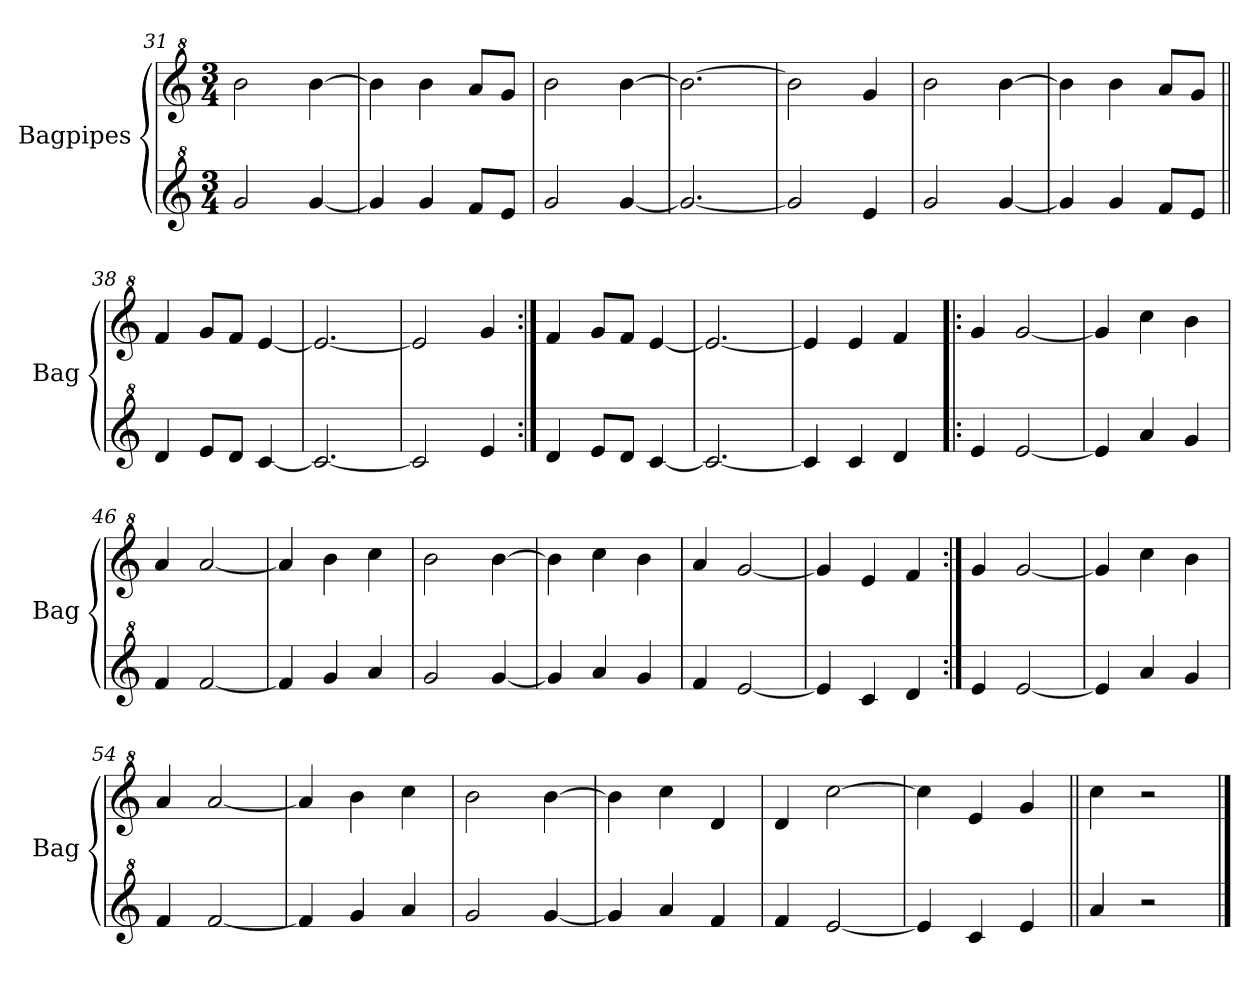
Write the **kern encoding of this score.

**kern	**kern
*part2	*part1
*staff2	*staff1
*I"Bagpipes	*I"Bagpipes
*I'Bag	*I'Bag
*clefG^2	*clefG^2
*k[]	*k[]
*C:	*C:
*M3/4	*M3/4
=31	=31
2gg/	2bb\
[4gg/	[4bb\
!!LO:LB:g=z
=32	=32
4gg/]	4bb\]
4gg/	4bb\
8ff/L	8aa/L
8ee/J	8gg/J
=33	=33
2gg/	2bb\
[4gg/	[4bb\
=34	=34
2.gg/_	2.bb\_
=35	=35
2gg/]	2bb\]
4ee/	4gg/
=36	=36
2gg/	2bb\
[4gg/	[4bb\
=37	=37
4gg/]	4bb\]
4gg/	4bb\
8ff/L	8aa/L
8ee/J	8gg/J
=38||	=38||
4dd/	4ff/
8ee/L	8gg/L
8dd/J	8ff/J
[4cc/	[4ee/
=39	=39
2.cc/_	2.ee/_
=40	=40
2cc/]	2ee/]
4ee/	4gg/
=41:|!	=41:|!
4dd/	4ff/
8ee/L	8gg/L
8dd/J	8ff/J
[4cc/	[4ee/
=42	=42
2.cc/_	2.ee/_
!!LO:LB:g=z
=43	=43
4cc/]	4ee/]
4cc/	4ee/
4dd/	4ff/
=44!|:	=44!|:
4ee/	4gg/
[2ee/	[2gg/
=45	=45
4ee/]	4gg/]
4aa/	4ccc\
4gg/	4bb\
=46	=46
4ff/	4aa/
[2ff/	[2aa/
=47	=47
4ff/]	4aa/]
4gg/	4bb\
4aa/	4ccc\
=48	=48
2gg/	2bb\
[4gg/	[4bb\
=49	=49
4gg/]	4bb\]
4aa/	4ccc\
4gg/	4bb\
=50	=50
4ff/	4aa/
[2ee/	[2gg/
=51	=51
4ee/]	4gg/]
4cc/	4ee/
4dd/	4ff/
=52:|!	=52:|!
4ee/	4gg/
[2ee/	[2gg/
=53	=53
4ee/]	4gg/]
4aa/	4ccc\
4gg/	4bb\
=54	=54
4ff/	4aa/
[2ff/	[2aa/
!!LO:PB:g=z
=55	=55
4ff/]	4aa/]
4gg/	4bb\
4aa/	4ccc\
=56	=56
2gg/	2bb\
[4gg/	[4bb\
=57	=57
4gg/]	4bb\]
4aa/	4ccc\
4ff/	4dd/
=58	=58
4ff/	4dd/
[2ee/	[2ccc\
=59	=59
4ee/]	4ccc\]
4cc/	4ee/
4ee/	4gg/
=60||	=60||
4aa/	4ccc\
2r	2r
==	==
*-	*-
